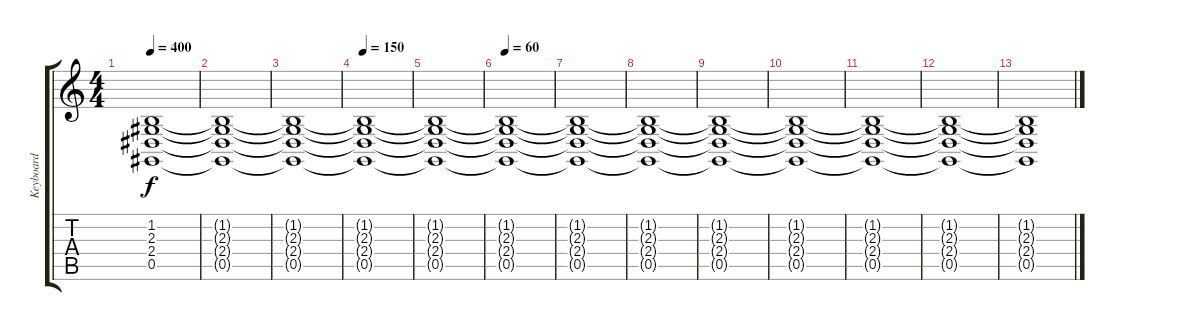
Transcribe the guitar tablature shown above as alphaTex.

\track ("Keyboard" "Keyboard") {instrument choiraahs}
\staff {score tabs}
\tuning (Eb4 Bb3 Gb3 Db3 Ab2 Eb2) {hide}
\ts (4 4)
\tempo 400
\clef g2
\ks c
(1.2{t} 2.3{t} 2.4{t} 0.5{t}).1{dy f} |
(1.2{t} 2.3{t} 2.4{t} 0.5{t}).1 |
(1.2{t} 2.3{t} 2.4{t} 0.5{t}).1 |
\tempo 150
(1.2{t} 2.3{t} 2.4{t} 0.5{t}).1 |
(1.2{t} 2.3{t} 2.4{t} 0.5{t}).1 |
\tempo 60
(1.2{t} 2.3{t} 2.4{t} 0.5{t}).1 |
(1.2{t} 2.3{t} 2.4{t} 0.5{t}).1 |
(1.2{t} 2.3{t} 2.4{t} 0.5{t}).1 |
(1.2{t} 2.3{t} 2.4{t} 0.5{t}).1 |
(1.2{t} 2.3{t} 2.4{t} 0.5{t}).1 |
(1.2{t} 2.3{t} 2.4{t} 0.5{t}).1 |
(1.2{t} 2.3{t} 2.4{t} 0.5{t}).1 |
(1.2{t} 2.3{t} 2.4{t} 0.5{t}).1
